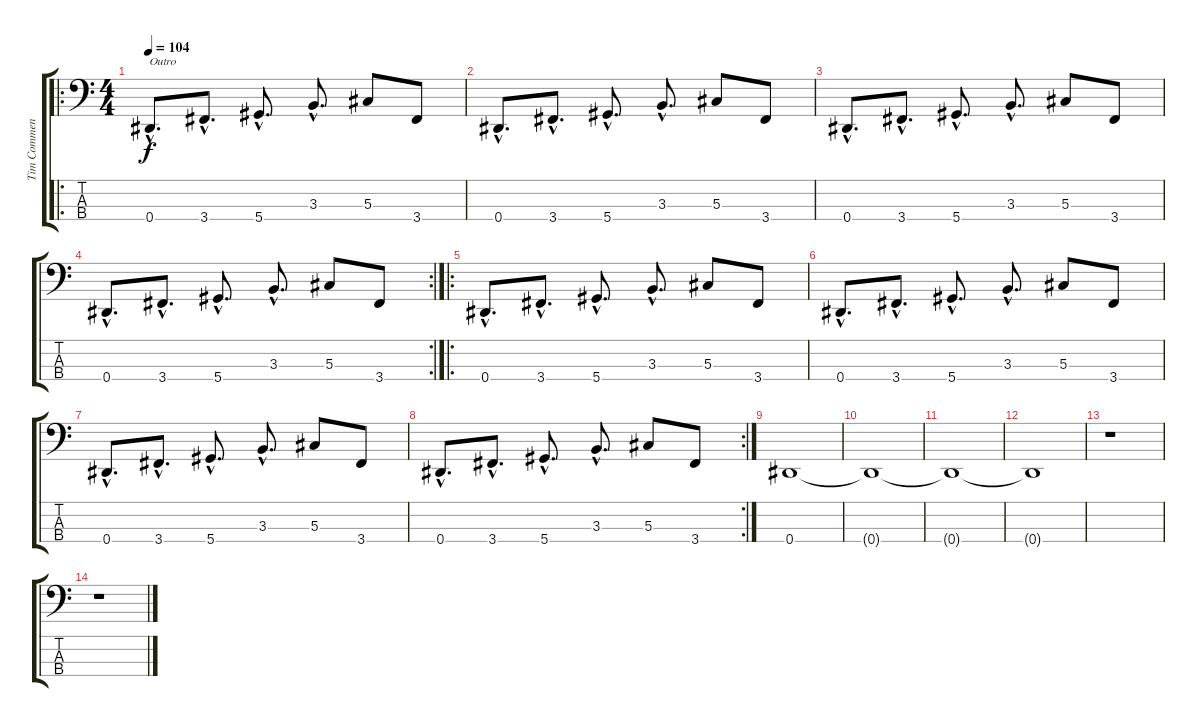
\track ("Tim Commenford" "Tim Commen") {instrument electricbassfinger}
\staff {score tabs}
\tuning (Gb2 Db2 Ab1 Eb1) {hide}
\ro
\ts (4 4)
\tempo 104
\clef f4
\ks c
0.4{hac}.8{d txt "Outro" dy f} 3.4{hac}.8{d} 5.4{hac}.8{d} 3.3{hac}.8{d} 5.3.8 3.4.8 |
0.4{hac}.8{d} 3.4{hac}.8{d} 5.4{hac}.8{d} 3.3{hac}.8{d} 5.3.8 3.4.8 |
0.4{hac}.8{d} 3.4{hac}.8{d} 5.4{hac}.8{d} 3.3{hac}.8{d} 5.3.8 3.4.8 |
\rc 2
0.4{hac}.8{d} 3.4{hac}.8{d} 5.4{hac}.8{d} 3.3{hac}.8{d} 5.3.8 3.4.8 |
\ro
0.4{hac}.8{d} 3.4{hac}.8{d} 5.4{hac}.8{d} 3.3{hac}.8{d} 5.3.8 3.4.8 |
0.4{hac}.8{d} 3.4{hac}.8{d} 5.4{hac}.8{d} 3.3{hac}.8{d} 5.3.8 3.4.8 |
0.4{hac}.8{d} 3.4{hac}.8{d} 5.4{hac}.8{d} 3.3{hac}.8{d} 5.3.8 3.4.8 |
\rc 2
0.4{hac}.8{d} 3.4{hac}.8{d} 5.4{hac}.8{d} 3.3{hac}.8{d} 5.3.8 3.4.8 |
0.4.1 |
0.4{t}.1 |
0.4{t}.1 |
0.4{t}.1 |
r.1 |
r.1
